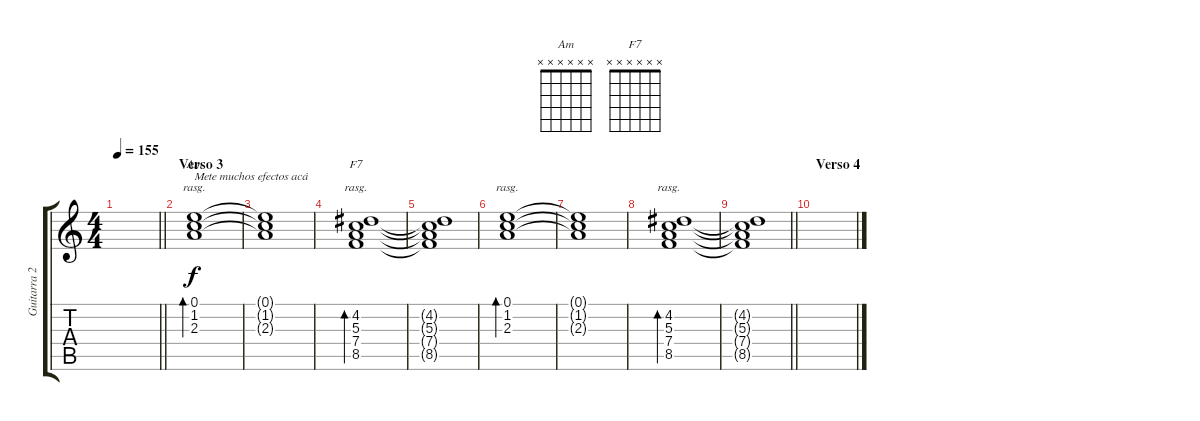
\track ("Guitarra 2" "Guitarra 2") {instrument electricguitarjazz}
\staff {score tabs}
\tuning (E4 B3 G3 D3 A2 E2) {hide}
\chord ("Am" x x x x x x)
\chord ("F7" x x x x x x)
\ts (4 4)
\tempo 155
\clef g2
\barLineRight lightlight
\ks c
|
\section ("" "Verso 3")
(0.1 1.2 2.3).1{bd 120 ch "Am" rasg ii txt "Mete muchos efectos acá"} |
(0.1{t} 1.2{t} 2.3{t}).1 |
(4.2 5.3 7.4 8.5).1{bd 120 ch "F7" rasg ii} |
(4.2{t} 5.3{t} 7.4{t} 8.5{t}).1 |
(0.1 1.2 2.3).1{bd 120 rasg ii} |
(0.1{t} 1.2{t} 2.3{t}).1 |
(4.2 5.3 7.4 8.5).1{bd 120 rasg ii} |
\barLineRight lightlight
(4.2{t} 5.3{t} 7.4{t} 8.5{t}).1 |
\section ("" "Verso 4")
